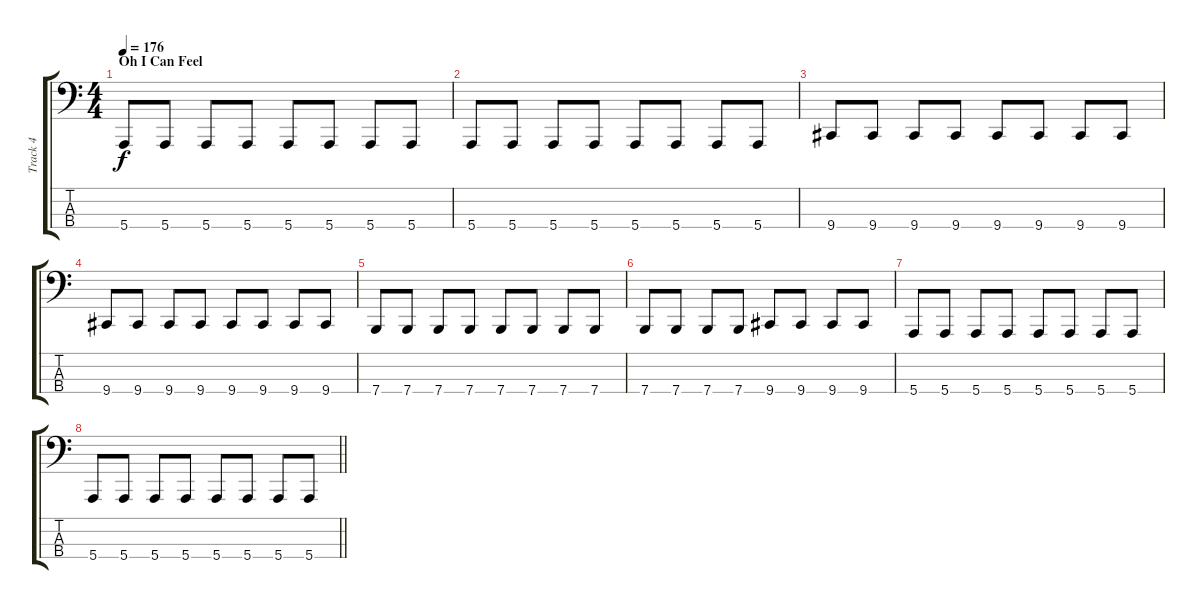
\track ("Track 4" "Track 4") {instrument lead8bassandlead}
\staff {score tabs}
\tuning (G2 D2 A1 E1) {hide}
\ts (4 4)
\section ("" "Oh I Can Feel")
\tempo 176
\clef f4
\ks c
5.4.8{dy f} 5.4.8 5.4.8 5.4.8 5.4.8 5.4.8 5.4.8 5.4.8 |
5.4.8 5.4.8 5.4.8 5.4.8 5.4.8 5.4.8 5.4.8 5.4.8 |
9.4.8 9.4.8 9.4.8 9.4.8 9.4.8 9.4.8 9.4.8 9.4.8 |
9.4.8 9.4.8 9.4.8 9.4.8 9.4.8 9.4.8 9.4.8 9.4.8 |
7.4.8 7.4.8 7.4.8 7.4.8 7.4.8 7.4.8 7.4.8 7.4.8 |
7.4.8 7.4.8 7.4.8 7.4.8 9.4.8 9.4.8 9.4.8 9.4.8 |
5.4.8 5.4.8 5.4.8 5.4.8 5.4.8 5.4.8 5.4.8 5.4.8 |
\barLineRight lightlight
5.4.8 5.4.8 5.4.8 5.4.8 5.4.8 5.4.8 5.4.8 5.4.8
